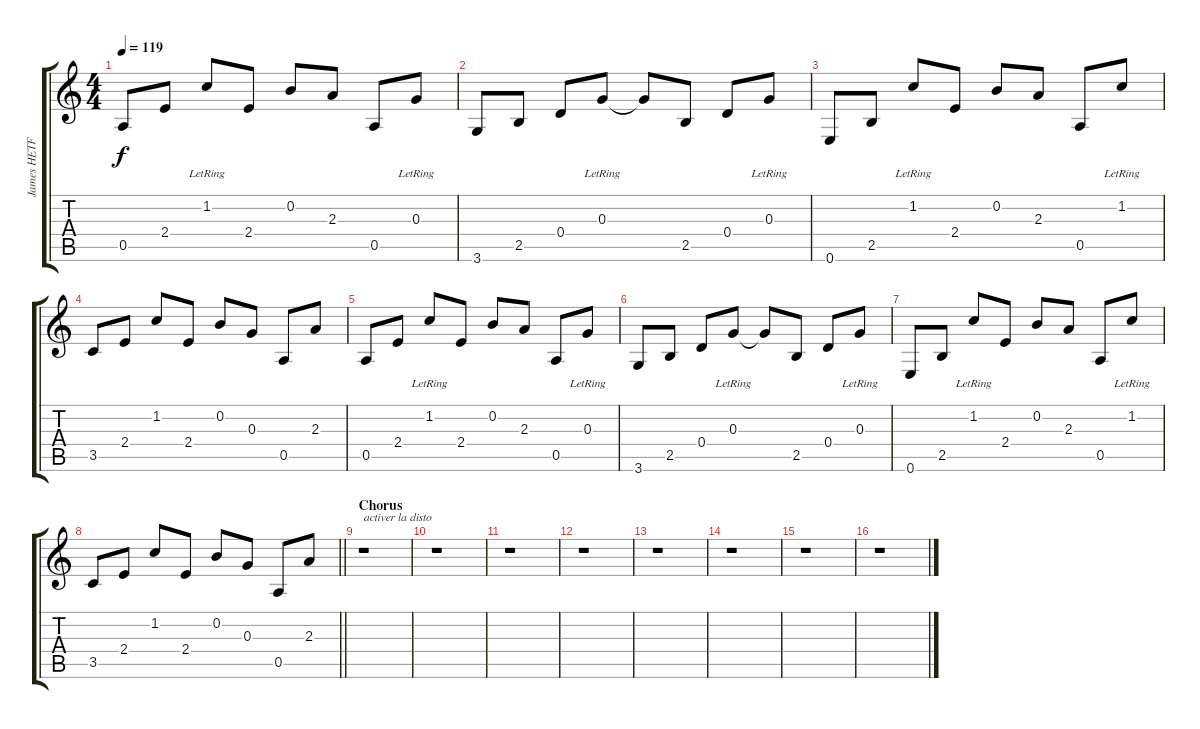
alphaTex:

\track ("James HETFIELD" "James HETF") {instrument electricguitarclean}
\staff {score tabs}
\tuning (E4 B3 G3 D3 A2 E2) {hide}
\ts (4 4)
\tempo 119
\clef g2
\ks c
0.5.8{dy f} 2.4.8 1.2{lr}.8 2.4.8 0.2.8 2.3.8 0.5.8 0.3{lr}.8 |
3.6.8 2.5.8 0.4.8 0.3{lr}.8 0.3{t}.8 2.5.8 0.4.8 0.3{lr}.8 |
0.6.8 2.5.8 1.2{lr}.8 2.4.8 0.2.8 2.3.8 0.5.8 1.2{lr}.8 |
3.5.8 2.4.8 1.2.8 2.4.8 0.2.8 0.3.8 0.5.8 2.3.8 |
0.5.8 2.4.8 1.2{lr}.8 2.4.8 0.2.8 2.3.8 0.5.8 0.3{lr}.8 |
3.6.8 2.5.8 0.4.8 0.3{lr}.8 0.3{t}.8 2.5.8 0.4.8 0.3{lr}.8 |
0.6.8 2.5.8 1.2{lr}.8 2.4.8 0.2.8 2.3.8 0.5.8 1.2{lr}.8 |
\barLineRight lightlight
3.5.8 2.4.8 1.2.8 2.4.8 0.2.8 0.3.8 0.5.8 2.3.8 |
\section ("" "Chorus")
r.1{txt "activer la disto"} |
r.1 |
r.1 |
r.1 |
r.1 |
r.1 |
r.1 |
r.1
